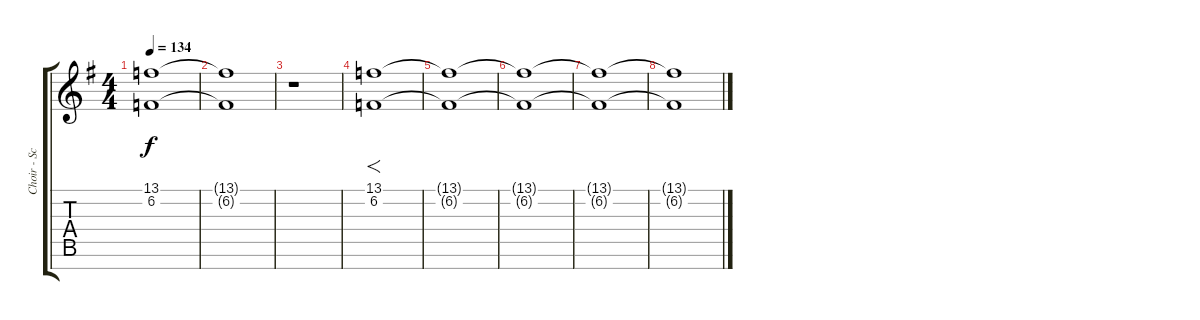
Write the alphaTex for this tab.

\track ("Choir - Schola Cantorum" "Choir - Sc") {instrument choiraahs}
\staff {score tabs}
\tuning (E4 B3 G3 D3 A2 E2 B1) {hide}
\ts (4 4)
\tempo 134
\clef g2
\ks g
(13.1{t} 6.2{t}).1{dy f} |
(13.1{t} 6.2{t}).1{volume 0} |
r.1 |
(13.1 6.2).1{f volume 12} |
(13.1{t} 6.2{t}).1{volume 3} |
(13.1{t} 6.2{t}).1 |
(13.1{t} 6.2{t}).1 |
(13.1{t} 6.2{t}).1{volume 0}
